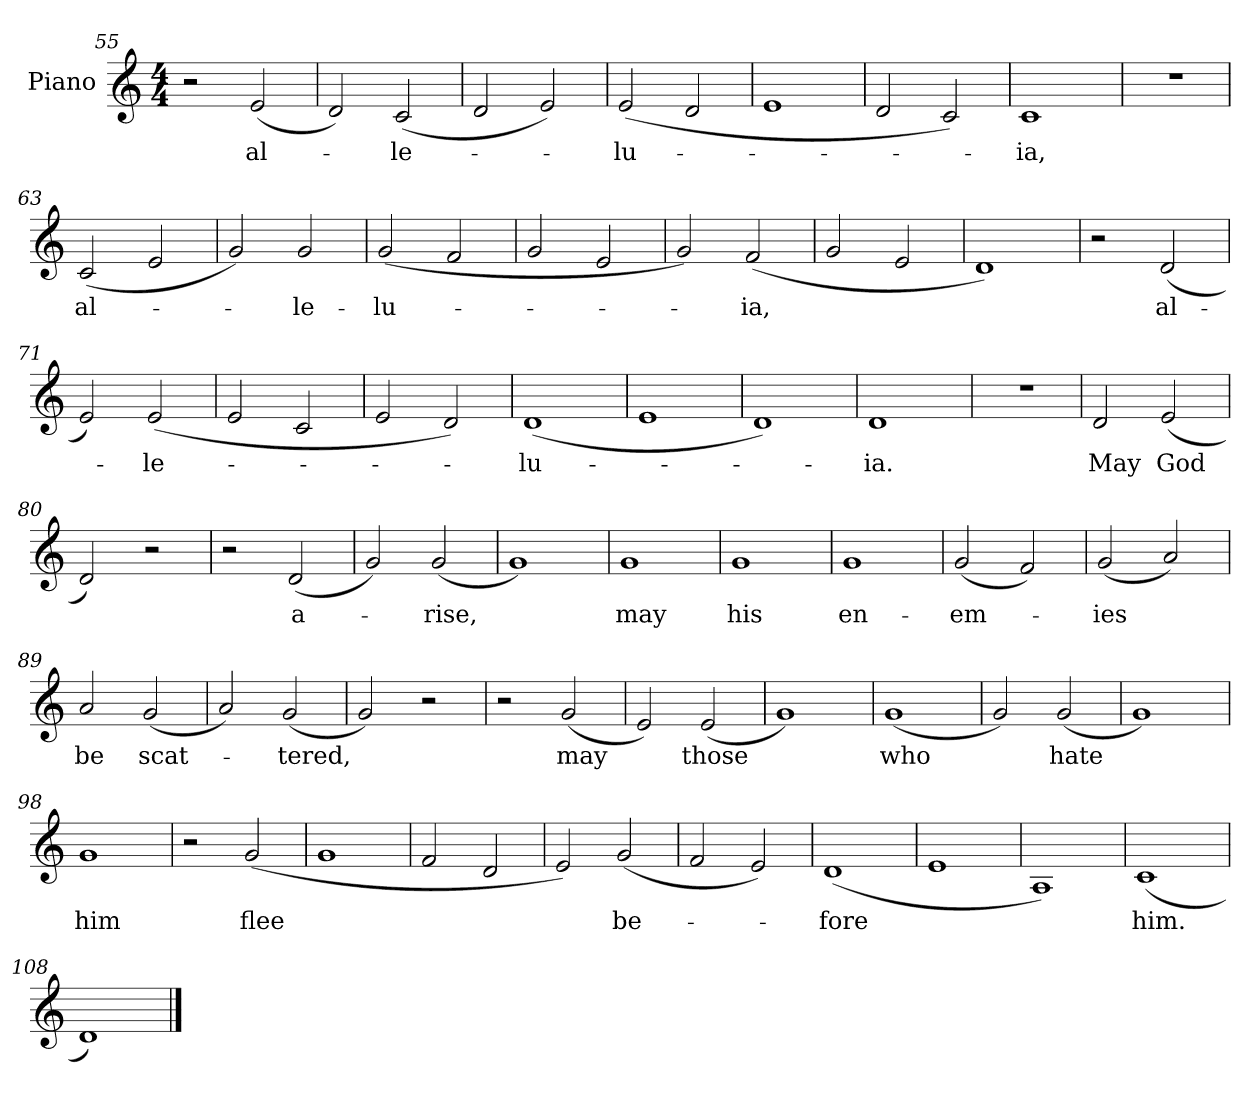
**kern	**text
*part1	*part1
*staff1	*staff1
*I"Piano	*
*I'Pno.	*
*clefG2	*
*k[]	*
*M4/4	*
=55	=55
2r	.
!	!LO:LY:b
(<2e/	al-
=56	=56
2d/)	.
!	!LO:LY:b
(>2c/	-le-
=57	=57
2d/	.
2e/)	.
=58	=58
!	!LO:LY:b
(<2e/	-lu-
2d/	.
=59	=59
1e	.
=60	=60
2d/	.
2c/)	.
=61	=61
!	!LO:LY:b
1c	-ia,
=62	=62
1r	.
=63	=63
!	!LO:LY:b
(>2c/	al-
2e/	.
=64	=64
2g/)	.
!	!LO:LY:b
2g/	-le-
!!LO:LB:g=z
=65	=65
!	!LO:LY:b
(<2g/	-lu-
2f/	.
!!LO:LB:g=z
=66	=66
2g/	.
2e/	.
=67	=67
2g/)	.
!	!LO:LY:b
(>2f/	-ia,
=68	=68
2g/	.
2e/	.
=69	=69
1d)	.
=70	=70
2r	.
!	!LO:LY:b
(>2d/	al-
=71	=71
2e/)	.
!	!LO:LY:b
(<2e/	-le-
=72	=72
2e/	.
2c/	.
=73	=73
2e/	.
2d/)	.
=74	=74
!	!LO:LY:b
(>1d	-lu-
=75	=75
1e	.
=76	=76
1d)	.
=77	=77
!	!LO:LY:b
1d	-ia.
=78	=78
1r	.
=79	=79
!	!LO:LY:b
2d/	May
!	!LO:LY:b
(<2e/	God
=80	=80
2d/)	.
2r	.
=81	=81
2r	.
!	!LO:LY:b
(>2d/	a-
!!LO:LB:g=z
=82	=82
2g/)	.
!	!LO:LY:b
(<2g/	-rise,
=83	=83
1g)	.
=84	=84
!	!LO:LY:b
1g	may
=85	=85
!	!LO:LY:b
1g	his
=86	=86
!	!LO:LY:b
1g	en-
=87	=87
!	!LO:LY:b
(<2g/	-em-
2f/)	.
=88	=88
!	!LO:LY:b
(>2g/	-ies
2a/)	.
=89	=89
!	!LO:LY:b
2a/	be
!	!LO:LY:b
(>2g/	scat-
=90	=90
2a/)	.
!	!LO:LY:b
(<2g/	-tered,
=91	=91
2g/)	.
2r	.
=92	=92
2r	.
!	!LO:LY:b
(<2g/	may
=93	=93
2e/)	.
!	!LO:LY:b
(>2e/	those
=94	=94
1g)	.
=95	=95
!	!LO:LY:b
(<1g	who
=96	=96
2g/)	.
!	!LO:LY:b
(<2g/	hate
!!LO:LB:g=z
=97	=97
1g)	.
=98	=98
!	!LO:LY:b
1g	him
=99	=99
2r	.
!	!LO:LY:b
(<2g/	flee
=100	=100
1g	.
=101	=101
2f/	.
2d/	.
=102	=102
2e/)	.
!	!LO:LY:b
(<2g/	be-
=103	=103
2f/	.
2e/)	.
=104	=104
!	!LO:LY:b
(>1d	-fore
=105	=105
1e	.
=106	=106
1A)	.
=107	=107
!	!LO:LY:b
(>1c	him.
=108	=108
1d)	.
==	==
*-	*-
